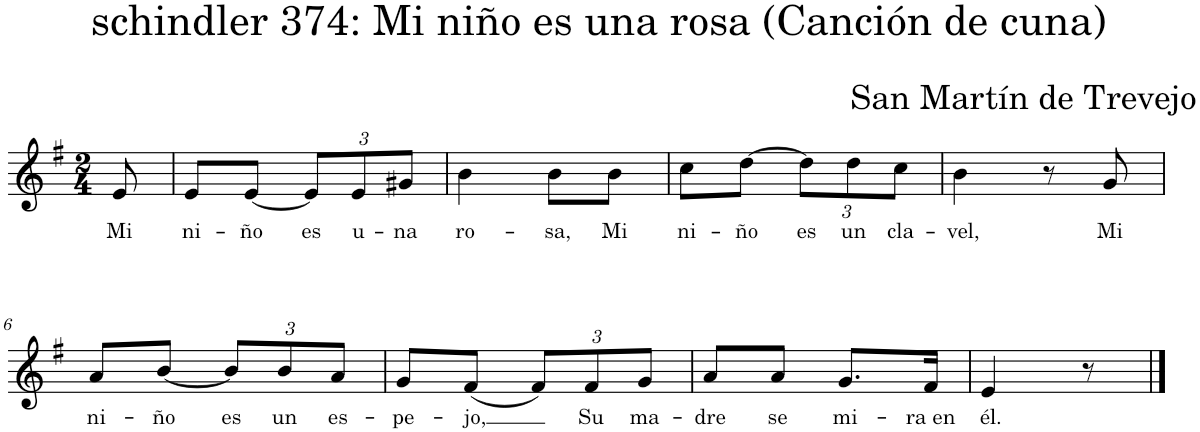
**kern	**text
*part1	*part1
*staff1	*staff1
*I"Piano	*
*I'Pno.	*
*clefG2	*
*k[f#]	*
*M2/4	*
=1	=1
!	!LO:LY:b
8e/	Mi
=2	=2
!	!LO:LY:b
8e/L	ni-
!	!LO:LY:b
[8e/J	-ño
*Xbrackettup	*
!	!LO:LY:b
12e/L]	es
!	!LO:LY:b
12e/	u-
!	!LO:LY:b
12g#X/J	-na
=3	=3
!	!LO:LY:b
4b\	ro-
!	!LO:LY:b
8b\L	-sa,
!	!LO:LY:b
8b\J	Mi
=4	=4
!	!LO:LY:b
8cc\L	ni-
!	!LO:LY:b
[8dd\J	-ño
!	!LO:LY:b
12dd\L]	es
!	!LO:LY:b
12dd\	un
!	!LO:LY:b
12cc\J	cla-
=5	=5
!	!LO:LY:b
4b\	-vel,
8r	.
!	!LO:LY:b
8g/	Mi
!!LO:LB:g=z
=6	=6
!	!LO:LY:b
8a/L	ni-
!	!LO:LY:b
[8b/J	-ño
!	!LO:LY:b
12b/L]	es
!	!LO:LY:b
12b/	un
!	!LO:LY:b
12a/J	es-
=7	=7
!	!LO:LY:b
8g/L	-pe-
!	!LO:LY:b
(8f#/J	-jo,
12f#/L)	.
!	!LO:LY:b
12f#/	Su
!	!LO:LY:b
12g/J	ma-
=8	=8
!	!LO:LY:b
8a/L	-dre
!	!LO:LY:b
8a/J	se
!	!LO:LY:b
8.g/L	mi-
!	!LO:LY:b
16f#/Jk	-ra en
=9	=9
!	!LO:LY:b
4e/	él.
8r	.
==	==
*-	*-
